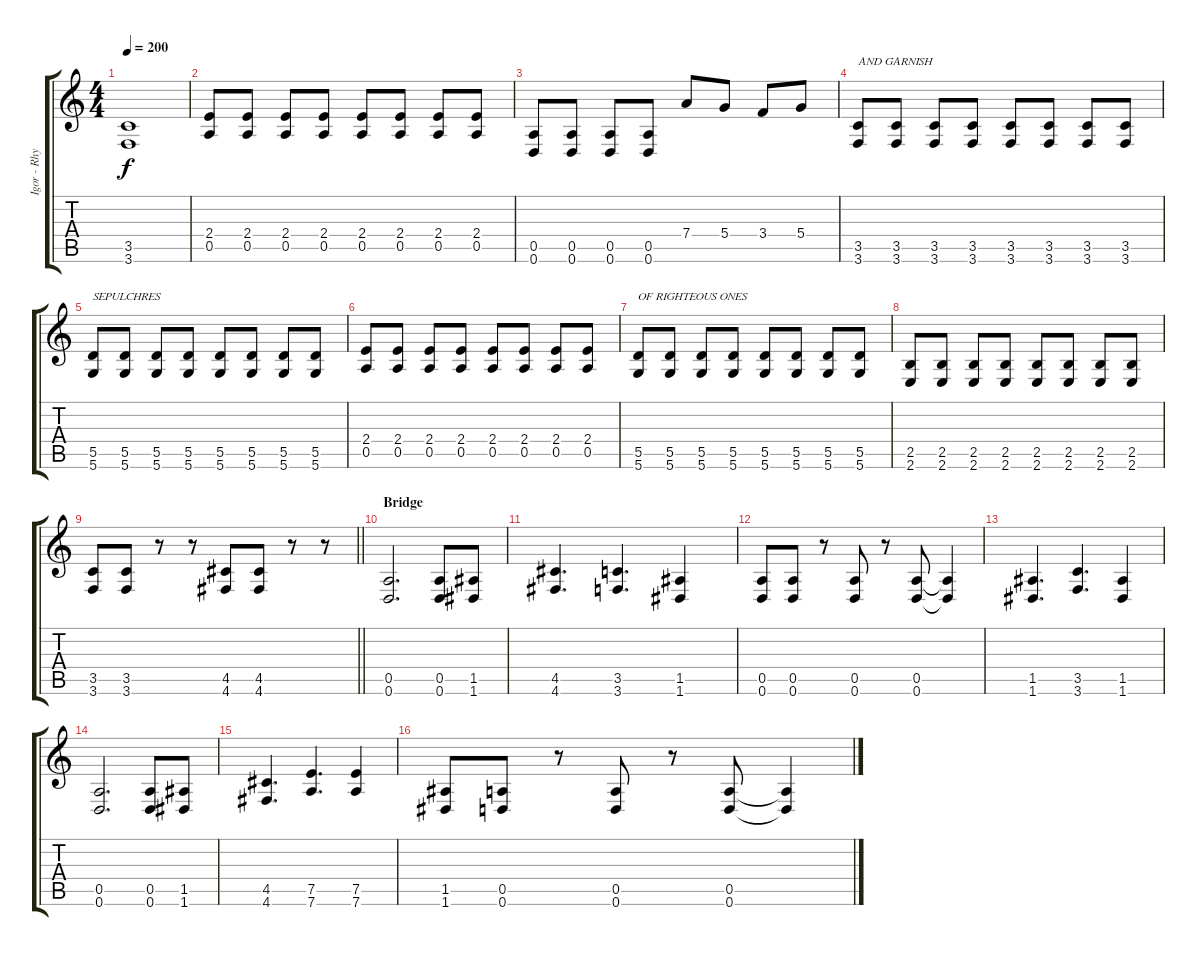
\track ("Igor - Rhythm Guitar,Vocals" "Igor - Rhy") {instrument distortionguitar}
\staff {score tabs}
\tuning (E4 B3 G3 D3 A2 D2) {hide}
\ts (4 4)
\tempo 200
\clef g2
\ks c
(3.5 3.6).1{dy f} |
(2.4 0.5).8 (2.4 0.5).8 (2.4 0.5).8 (2.4 0.5).8 (2.4 0.5).8 (2.4 0.5).8 (2.4 0.5).8 (2.4 0.5).8 |
(0.5 0.6).8 (0.5 0.6).8 (0.5 0.6).8 (0.5 0.6).8 7.4.8 5.4.8 3.4.8 5.4.8 |
(3.5 3.6).8{txt "AND GARNISH"} (3.5 3.6).8 (3.5 3.6).8 (3.5 3.6).8 (3.5 3.6).8 (3.5 3.6).8 (3.5 3.6).8 (3.5 3.6).8 |
(5.5 5.6).8{txt "SEPULCHRES"} (5.5 5.6).8 (5.5 5.6).8 (5.5 5.6).8 (5.5 5.6).8 (5.5 5.6).8 (5.5 5.6).8 (5.5 5.6).8 |
(2.4 0.5).8 (2.4 0.5).8 (2.4 0.5).8 (2.4 0.5).8 (2.4 0.5).8 (2.4 0.5).8 (2.4 0.5).8 (2.4 0.5).8 |
(5.5 5.6).8{txt "OF RIGHTEOUS ONES"} (5.5 5.6).8 (5.5 5.6).8 (5.5 5.6).8 (5.5 5.6).8 (5.5 5.6).8 (5.5 5.6).8 (5.5 5.6).8 |
(2.5 2.6).8 (2.5 2.6).8 (2.5 2.6).8 (2.5 2.6).8 (2.5 2.6).8 (2.5 2.6).8 (2.5 2.6).8 (2.5 2.6).8 |
\barLineRight lightlight
(3.5 3.6).8 (3.5 3.6).8 r.8 r.8 (4.5 4.6).8 (4.5 4.6).8 r.8 r.8 |
\section ("" "Bridge ")
(0.5 0.6).2{d} (0.5 0.6).8 (1.5 1.6).8 |
(4.5 4.6).4{d} (3.5 3.6).4{d} (1.5 1.6).4 |
(0.5 0.6).8 (0.5 0.6).8 r.8 (0.5 0.6).8 r.8 (0.5 0.6).8 (0.5{t} 0.6{t}).4 |
(1.5 1.6).4{d} (3.5 3.6).4{d} (1.5 1.6).4 |
(0.5 0.6).2{d} (0.5 0.6).8 (1.5 1.6).8 |
(4.5 4.6).4{d} (7.5 7.6).4{d} (7.5 7.6).4 |
(1.5 1.6).8 (0.5 0.6).8 r.8 (0.5 0.6).8 r.8 (0.5 0.6).8 (0.5{t} 0.6{t}).4
